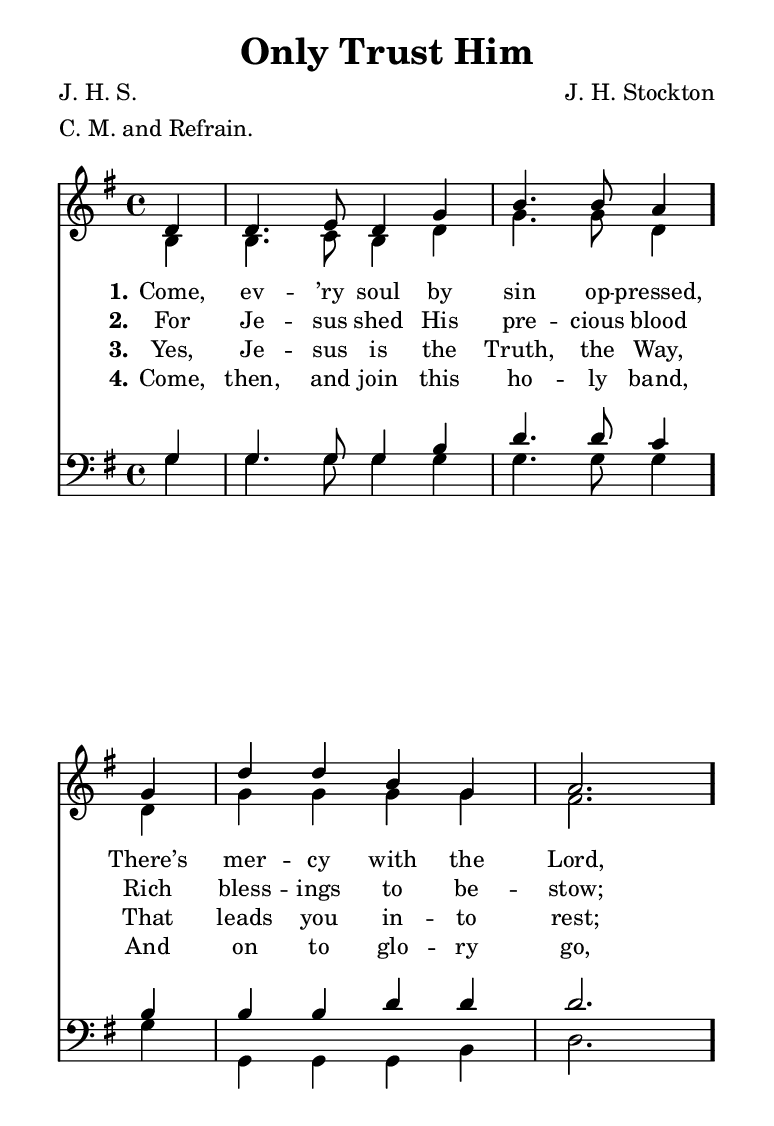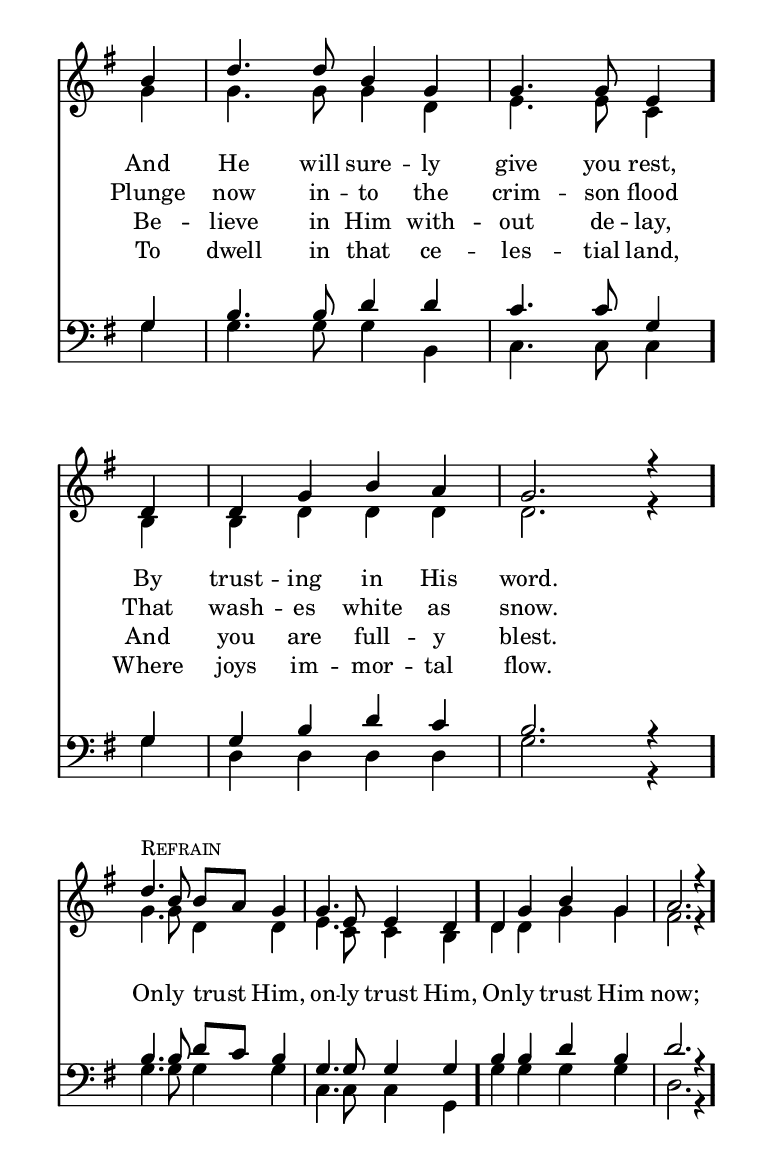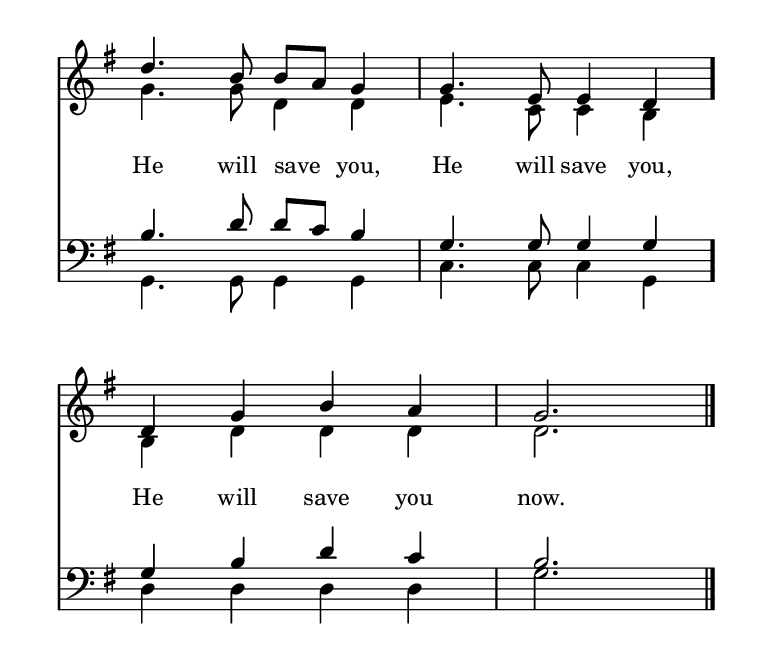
\include "common/global.ily"
\paper {
  \include "common/paper.ily"
  %ragged-bottom = ##t
  %ragged-last-bottom = ##t
  %systems-per-page = ##f
  %page-count = ##f
}

\header{
  hymnnumber = "29"
  title = "Only Trust Him"
  tunename = ""
  meter = "C. M. and Refrain."
  poet = "J. H. S." % TODO expand to J. H. Stockton ?
  composer = "J. H. Stockton"
  %copyright = ""
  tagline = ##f
}

% for fermata in MIDI
ta = { \tempo 4=90 }
tb = { \tempo 4=45 }

patternAA = { c4 | c4. c8 c4 c4 | c4. c8 c4 }

patternBA = { c4 | c4 c4 c4 c4 | c2. }
patternBB = { c4 | c4 c4 c4 c4 | c2. c4 }

patternCA = { c4. c8 c8[ c8] c4 | c4. c8 c4 c4 }
patternCB = { c4. c8 c4      c4 | c4. c8 c4 c4 }

patternDA = { c4 c4 c4 c4 | c2. c4 }

global = {
  \include "common/overrides.ily"
  \override Staff.TimeSignature.style = #'()
  \time 4/4
  \override Score.MetronomeMark.transparent = ##t % hide all fermata changes too
  \ta
  \key g \major
  \partial 4
  \autoBeamOff
}

notesSoprano = {
\global
\relative c' {

  \changePitch \patternAA { d | d e d g  | b b a }
  \changePitch \patternBA { g | d' d b g | a     }
  \changePitch \patternAA { b | d d b g  | g g e }
  \changePitch \patternBB { d | d g b a  | g r   }

  << s^\markup { \small \caps "Refrain" }
  \changePitch \patternCA { d' b b a g | g e e d } >>
  \changePitch \patternDA { d g b g    | a r     }
  \changePitch \patternCA { d b b a g  | g e e d }
  \changePitch \patternDA { d g b a    | g       }

  \bar "|."

}
}

notesAlto = {
\global
\relative e' {

  \changePitch \patternAA { b | b c b d | g g d }
  \changePitch \patternBA { d | g g g g | fis   }
  \changePitch \patternAA { g | g g g d | e e c }
  \changePitch \patternBB { b | b d d d | d r   }

  \changePitch \patternCB { g g d d | e c c b }
  \changePitch \patternDA { d d g g | fis r   }
  \changePitch \patternCB { g g d d | e c c b }
  \changePitch \patternDA { b d d d | d       }

}
}

notesTenor = {
\global
\relative a {

  \changePitch \patternAA { g  | g g g b | d d c }
  \changePitch \patternBA { b  | b b d d | d     }
  \changePitch \patternAA { g, | b b d d | c c g }
  \changePitch \patternBB { g  | g b d c | b r   }

  \changePitch \patternCA { b b d c b | g g g g }
  \changePitch \patternDA { b b d b   | d r     }
  \changePitch \patternCA { b d d c b | g g g g }
  \changePitch \patternDA { g b d c   | b       }

}
}

notesBass = {
\global
\relative f {

  \changePitch \patternAA { g  | g g g g  | g g g }
  \changePitch \patternBA { g  | g, g g b | d     }
  \changePitch \patternAA { g  | g g g b, | c c c }
  \changePitch \patternBB { g' | d d d d  | g r   }

  \changePitch \patternCB { g g g g  | c, c c g }
  \changePitch \patternDA { g' g g g | d r      }
  \changePitch \patternCB { g, g g g | c c c g  }
  \changePitch \patternDA { d' d d d | g        }

}
}

Refrain = \lyricmode {

On -- ly trust Him, on -- ly trust Him, \bar "."
On -- ly trust Him now; \bar "." \break
He will save you, He will save you, \bar "."
He will save you now. \bar "." \break

}

wordsA = \lyricmode {
\set stanza = "1."

Come, ev -- ’ry soul by sin op -- pressed, \bar "."
There’s mer -- cy with the Lord, \bar "." \break
And He will sure -- ly give you rest, \bar "."
By trust -- ing in His word. \bar "." \break

}

wordsB = \lyricmode {
\set stanza = "2."

For Je -- sus shed His pre -- cious blood
Rich bless -- ings to be -- stow;
Plunge now in -- to the crim -- son flood
That wash -- es white as snow.

\Refrain

}

wordsC = \lyricmode {
\set stanza = "3."

Yes, Je -- sus is the Truth, the Way,
That leads you in -- to rest;
Be -- lieve in Him with -- out de -- lay,
And you are full -- y blest.

}

wordsD = \lyricmode {
\set stanza = "4."

Come, then, and join this ho -- ly band,
And on to glo -- ry go,
To dwell in that ce -- les -- tial land,
Where joys im -- mor -- tal flow.

}

\score {
  \context ChoirStaff <<
    \context Staff = upper <<
      \set ChoirStaff.systemStartDelimiter = #'SystemStartBar
      \context Voice  = sopranos { \voiceOne << \notesSoprano >> }
      \context Voice  = altos { \voiceTwo << \notesAlto >> }
      \context Lyrics = one   \lyricsto sopranos \wordsA
      \context Lyrics = two   \lyricsto sopranos \wordsB
      \context Lyrics = three \lyricsto sopranos \wordsC
      \context Lyrics = four  \lyricsto sopranos \wordsD
      %\context Lyrics = five  \lyricsto sopranos \wordsE
    >>
    \context Staff = men <<
      \clef bass
      \context Voice  = tenors { \voiceOne << \notesTenor >> }
      \context Voice  = basses { \voiceTwo << \notesBass >> }
    >>
  >>
  \layout {
    \include "common/layout.ily"
  }
  \midi{
    \include "common/midi.ily"
  }
}

\version "2.18.0"  % necessary for upgrading to future LilyPond versions.

% vi:set et ts=2 sw=2 ai nocindent syntax=lilypond
